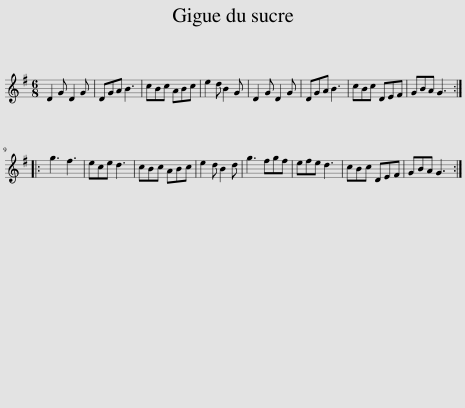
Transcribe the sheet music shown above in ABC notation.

X:1
L:1/8
M:6/8
I:linebreak $
K:G
V:1 treble
V:1
 D2 G D2 G | DGA B3 | cBc ABc | e2 d B2 G | D2 G D2 G | %5
 DGA B3 | cBc DEF | GBA G3 ::$ g3 f3 | ece d3 | %10
 cBc ABc | e2 d B2 d | g3 fgf | efe d3 | cBc DEF | %15
 GBA G3 :| %16
